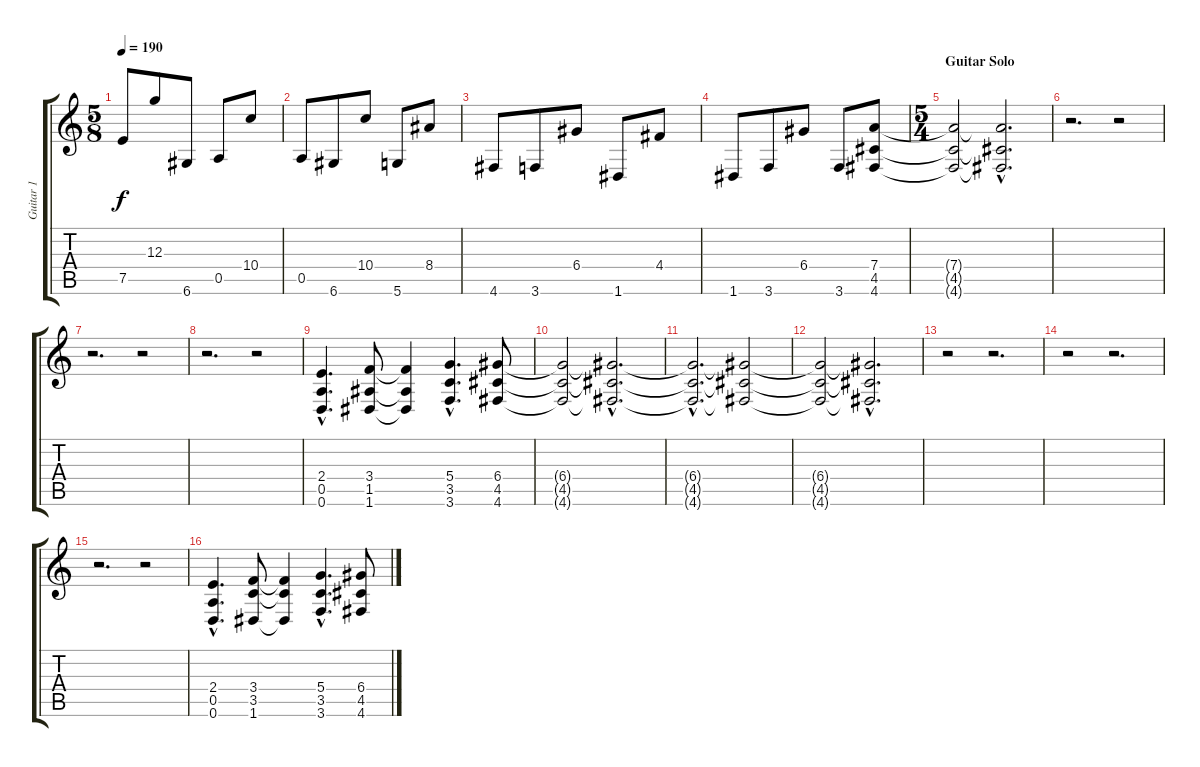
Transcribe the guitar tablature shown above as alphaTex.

\track ("Guitar 1" "Guitar 1") {instrument distortionguitar}
\staff {score tabs}
\tuning (E4 B3 G3 D3 A2 D2) {hide}
\ts (5 8)
\tempo 190
\clef g2
\ks c
7.5.8{dy f} 12.3.8 6.6.8 0.5.8 10.4.8 |
0.5.8 6.6.8 10.4.8 5.6.8 8.4.8 |
4.6.8 3.6.8 6.4.8 1.6.8 4.4.8 |
1.6.8 3.6.8 6.4.8 3.6.8 (7.4 4.5 4.6).8 |
\ts (5 4)
\section ("" "Guitar Solo")
(7.4{t} 4.5{t} 4.6{t}).2 (7.4{hac t} 4.5{hac t} 4.6{hac t}).2{d} |
r.2{d} r.2 |
r.2{d} r.2 |
r.2{d} r.2 |
(2.4{hac} 0.5{hac} 0.6{hac}).4{d} (3.4 1.5 1.6).8 (3.4{t} 1.5{t} 1.6{t}).4 (5.4{hac} 3.5{hac} 3.6{hac}).4{d} (6.4 4.5 4.6).8 |
(6.4{t} 4.5{t} 4.6{t}).2 (6.4{hac t} 4.5{hac t} 4.6{hac t}).2{d} |
(6.4{hac t} 4.5{hac t} 4.6{hac t}).2{d} (6.4{t} 4.5{t} 4.6{t}).2 |
(6.4{t} 4.5{t} 4.6{t}).2 (6.4{hac t} 4.5{hac t} 4.6{hac t}).2{d} |
r.2 r.2{d} |
r.2 r.2{d} |
r.2{d} r.2 |
(2.4{hac} 0.5{hac} 0.6{hac}).4{d} (3.4 3.5 1.6).8 (3.4{t} 3.5{t} 1.6{t}).4 (5.4{hac} 3.5{hac} 3.6{hac}).4{d} (6.4 4.5 4.6).8
